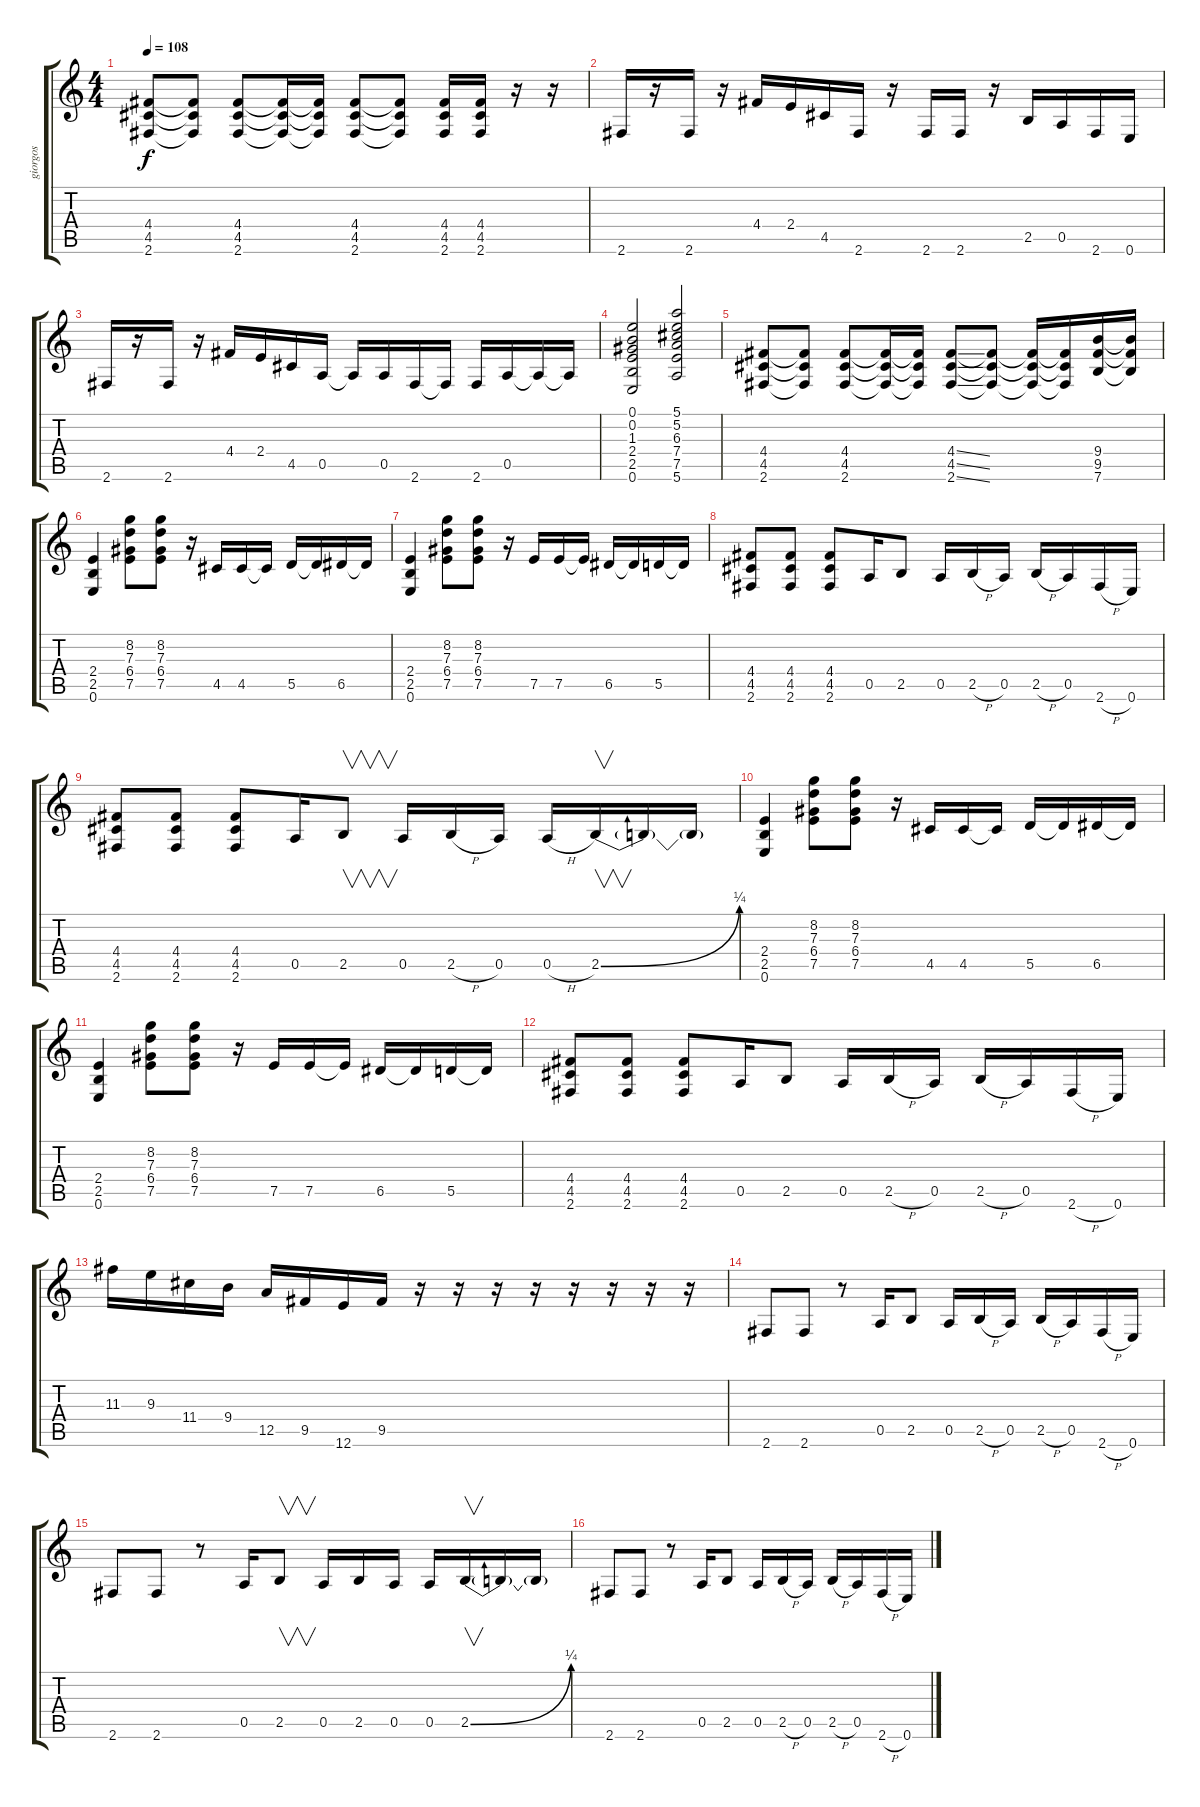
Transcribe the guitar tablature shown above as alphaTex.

\track ("giorgos" "giorgos") {instrument overdrivenguitar}
\staff {score tabs}
\tuning (E4 B3 G3 D3 A2 E2) {hide}
\ts (4 4)
\tempo 108
\clef g2
\ks c
(4.4 4.5 2.6).8{dy f} (4.4{t} 4.5{t} 2.6{t}).8 (4.4 4.5 2.6).8 (4.4{t} 4.5{t} 2.6{t}).16 (4.4{t} 4.5{t} 2.6{t}).16 (4.4 4.5 2.6).8 (4.4{t} 4.5{t} 2.6{t}).8 (4.4 4.5 2.6).16 (4.4 4.5 2.6).16 r.16 r.16 |
2.6.16 r.16 2.6.16 r.16 4.4.16 2.4.16 4.5.16 2.6.16 r.16 2.6.16 2.6.16 r.16 2.5.16 0.5.16 2.6.16 0.6.16 |
2.6.16 r.16 2.6.16 r.16 4.4.16 2.4.16 4.5.16 0.5.16 0.5{t}.16 0.5.16 2.6.16 2.6{t}.16 2.6.16 0.5.16 0.5{t}.16 0.5{t}.16 |
(0.1 0.2 1.3 2.4 2.5 0.6).2 (5.1 5.2 6.3 7.4 7.5 5.6).2 |
(4.4 4.5 2.6).8 (4.4{t} 4.5{t} 2.6{t}).8 (4.4 4.5 2.6).8 (4.4{t} 4.5{t} 2.6{t}).16 (4.4{t} 4.5{t} 2.6{t}).16 (4.4{ss} 4.5{ss} 2.6{ss}).8 (4.4{t} 4.5{t} 2.6{t}).8 (4.4{t} 4.5{t} 2.6{t}).16 (4.4{t} 4.5{t} 2.6{t}).16 (9.4 9.5 7.6).16 (9.4{t} 9.5{t} 7.6{t}).16 |
(2.4 2.5 0.6).4 (8.2 7.3 6.4 7.5).8 (8.2 7.3 6.4 7.5).8 r.16 4.5.16 4.5.16 4.5{t}.16 5.5.16 5.5{t}.16 6.5.16 6.5{t}.16 |
(2.4 2.5 0.6).4 (8.2 7.3 6.4 7.5).8 (8.2 7.3 6.4 7.5).8 r.16 7.5.16 7.5.16 7.5{t}.16 6.5.16 6.5{t}.16 5.5.16 5.5{t}.16 |
(4.4 4.5 2.6).8 (4.4 4.5 2.6).8 (4.4 4.5 2.6).8 0.5.16 2.5.8 0.5.16 2.5{h}.16 0.5.16 2.5{h}.16 0.5.16 2.6{h}.16 0.6.16 |
(4.4 4.5 2.6).8 (4.4 4.5 2.6).8 (4.4 4.5 2.6).8 0.5.16 2.5.8{v} 0.5.16 2.5{h}.16 0.5.16 0.5{h}.16 2.5{be (bend 0 0 60 1)}.16{v} 2.5{t}.16 2.5{t}.16 |
(2.4 2.5 0.6).4 (8.2 7.3 6.4 7.5).8 (8.2 7.3 6.4 7.5).8 r.16 4.5.16 4.5.16 4.5{t}.16 5.5.16 5.5{t}.16 6.5.16 6.5{t}.16 |
(2.4 2.5 0.6).4 (8.2 7.3 6.4 7.5).8 (8.2 7.3 6.4 7.5).8 r.16 7.5.16 7.5.16 7.5{t}.16 6.5.16 6.5{t}.16 5.5.16 5.5{t}.16 |
(4.4 4.5 2.6).8 (4.4 4.5 2.6).8 (4.4 4.5 2.6).8 0.5.16 2.5.8 0.5.16 2.5{h}.16 0.5.16 2.5{h}.16 0.5.16 2.6{h}.16 0.6.16 |
11.3.16 9.3.16 11.4.16 9.4.16 12.5.16 9.5.16 12.6.16 9.5.16 r.16 r.16 r.16 r.16 r.16 r.16 r.16 r.16 |
2.6.8 2.6.8 r.8 0.5.16 2.5.8 0.5.16 2.5{h}.16 0.5.16 2.5{h}.16 0.5.16 2.6{h}.16 0.6.16 |
2.6.8 2.6.8 r.8 0.5.16 2.5.8{v} 0.5.16 2.5.16 0.5.16 0.5.16 2.5{be (bend 0 0 60 1)}.16{v} 2.5{t}.16 2.5{t}.16 |
2.6.8 2.6.8 r.8 0.5.16 2.5.8 0.5.16 2.5{h}.16 0.5.16 2.5{h}.16 0.5.16 2.6{h}.16 0.6.16
